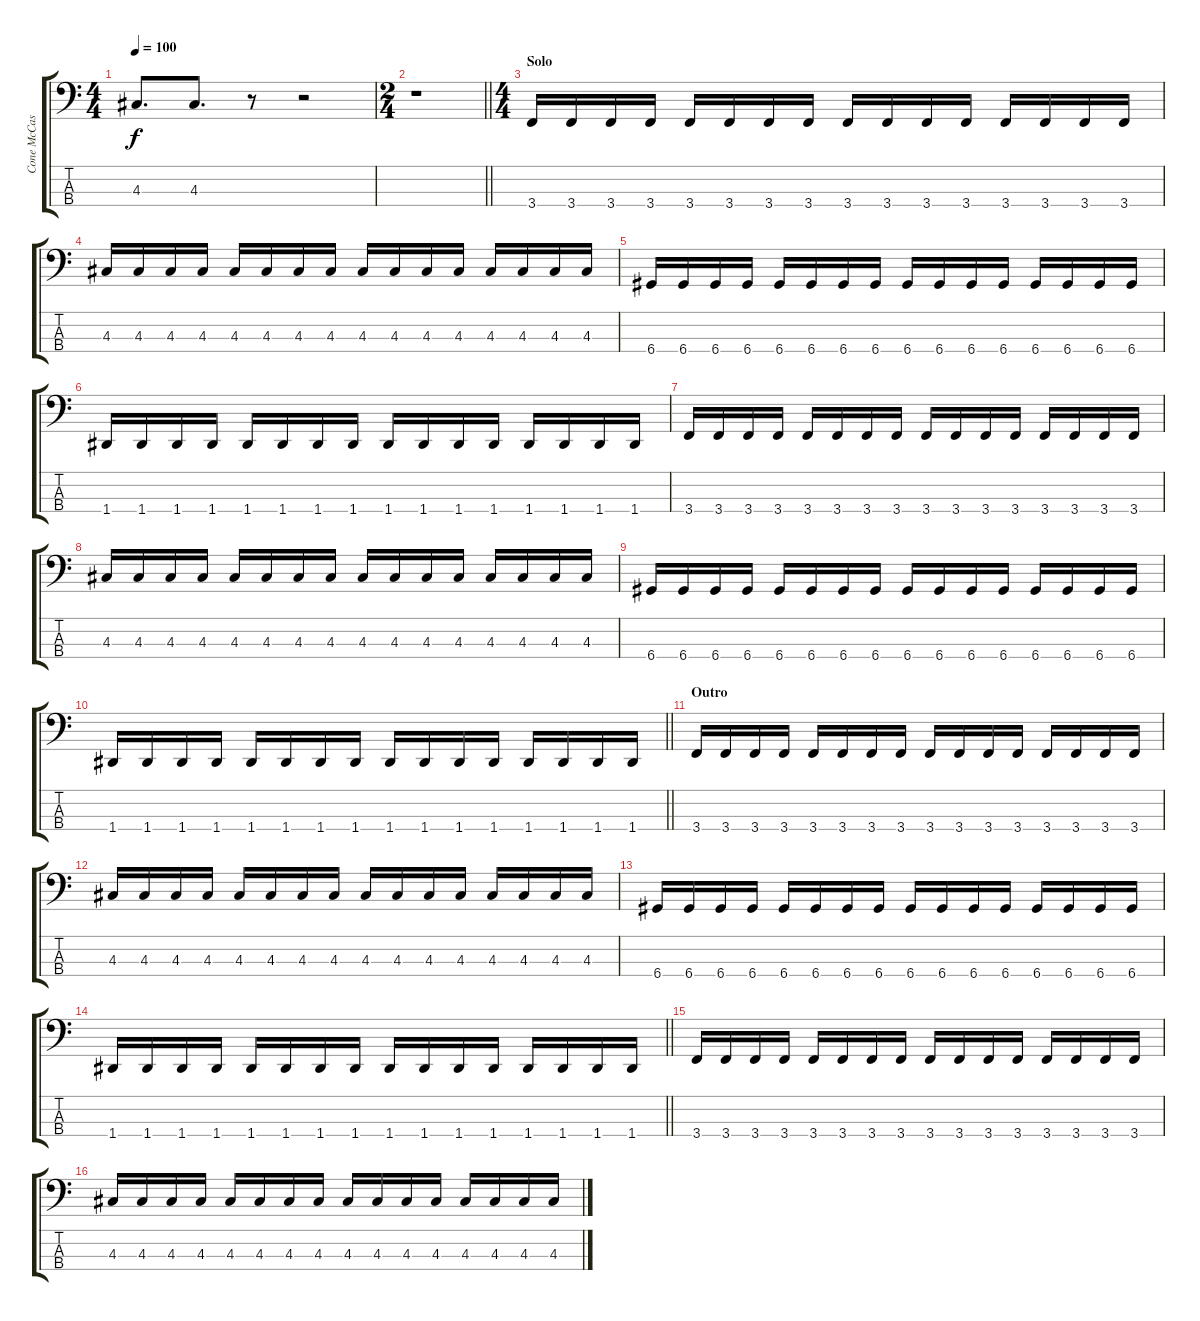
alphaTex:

\track ("Cone McCaslin " "Cone McCas") {instrument electricbasspick}
\staff {score tabs}
\tuning (G2 D2 A1 D1) {hide}
\ts (4 4)
\tempo 100
\clef f4
\ks c
4.3.8{d dy f} 4.3.8{d} r.8 r.2 |
\ts (2 4)
\barLineRight lightlight
r.1 |
\ts (4 4)
\section ("" "Solo")
3.4.16 3.4.16 3.4.16 3.4.16 3.4.16 3.4.16 3.4.16 3.4.16 3.4.16 3.4.16 3.4.16 3.4.16 3.4.16 3.4.16 3.4.16 3.4.16 |
4.3.16 4.3.16 4.3.16 4.3.16 4.3.16 4.3.16 4.3.16 4.3.16 4.3.16 4.3.16 4.3.16 4.3.16 4.3.16 4.3.16 4.3.16 4.3.16 |
6.4.16 6.4.16 6.4.16 6.4.16 6.4.16 6.4.16 6.4.16 6.4.16 6.4.16 6.4.16 6.4.16 6.4.16 6.4.16 6.4.16 6.4.16 6.4.16 |
1.4.16 1.4.16 1.4.16 1.4.16 1.4.16 1.4.16 1.4.16 1.4.16 1.4.16 1.4.16 1.4.16 1.4.16 1.4.16 1.4.16 1.4.16 1.4.16 |
3.4.16 3.4.16 3.4.16 3.4.16 3.4.16 3.4.16 3.4.16 3.4.16 3.4.16 3.4.16 3.4.16 3.4.16 3.4.16 3.4.16 3.4.16 3.4.16 |
4.3.16 4.3.16 4.3.16 4.3.16 4.3.16 4.3.16 4.3.16 4.3.16 4.3.16 4.3.16 4.3.16 4.3.16 4.3.16 4.3.16 4.3.16 4.3.16 |
6.4.16 6.4.16 6.4.16 6.4.16 6.4.16 6.4.16 6.4.16 6.4.16 6.4.16 6.4.16 6.4.16 6.4.16 6.4.16 6.4.16 6.4.16 6.4.16 |
\barLineRight lightlight
1.4.16 1.4.16 1.4.16 1.4.16 1.4.16 1.4.16 1.4.16 1.4.16 1.4.16 1.4.16 1.4.16 1.4.16 1.4.16 1.4.16 1.4.16 1.4.16 |
\section ("" "Outro")
3.4.16 3.4.16 3.4.16 3.4.16 3.4.16 3.4.16 3.4.16 3.4.16 3.4.16 3.4.16 3.4.16 3.4.16 3.4.16 3.4.16 3.4.16 3.4.16 |
4.3.16 4.3.16 4.3.16 4.3.16 4.3.16 4.3.16 4.3.16 4.3.16 4.3.16 4.3.16 4.3.16 4.3.16 4.3.16 4.3.16 4.3.16 4.3.16 |
6.4.16 6.4.16 6.4.16 6.4.16 6.4.16 6.4.16 6.4.16 6.4.16 6.4.16 6.4.16 6.4.16 6.4.16 6.4.16 6.4.16 6.4.16 6.4.16 |
\barLineRight lightlight
1.4.16 1.4.16 1.4.16 1.4.16 1.4.16 1.4.16 1.4.16 1.4.16 1.4.16 1.4.16 1.4.16 1.4.16 1.4.16 1.4.16 1.4.16 1.4.16 |
3.4.16 3.4.16 3.4.16 3.4.16 3.4.16 3.4.16 3.4.16 3.4.16 3.4.16 3.4.16 3.4.16 3.4.16 3.4.16 3.4.16 3.4.16 3.4.16 |
4.3.16 4.3.16 4.3.16 4.3.16 4.3.16 4.3.16 4.3.16 4.3.16 4.3.16 4.3.16 4.3.16 4.3.16 4.3.16 4.3.16 4.3.16 4.3.16
